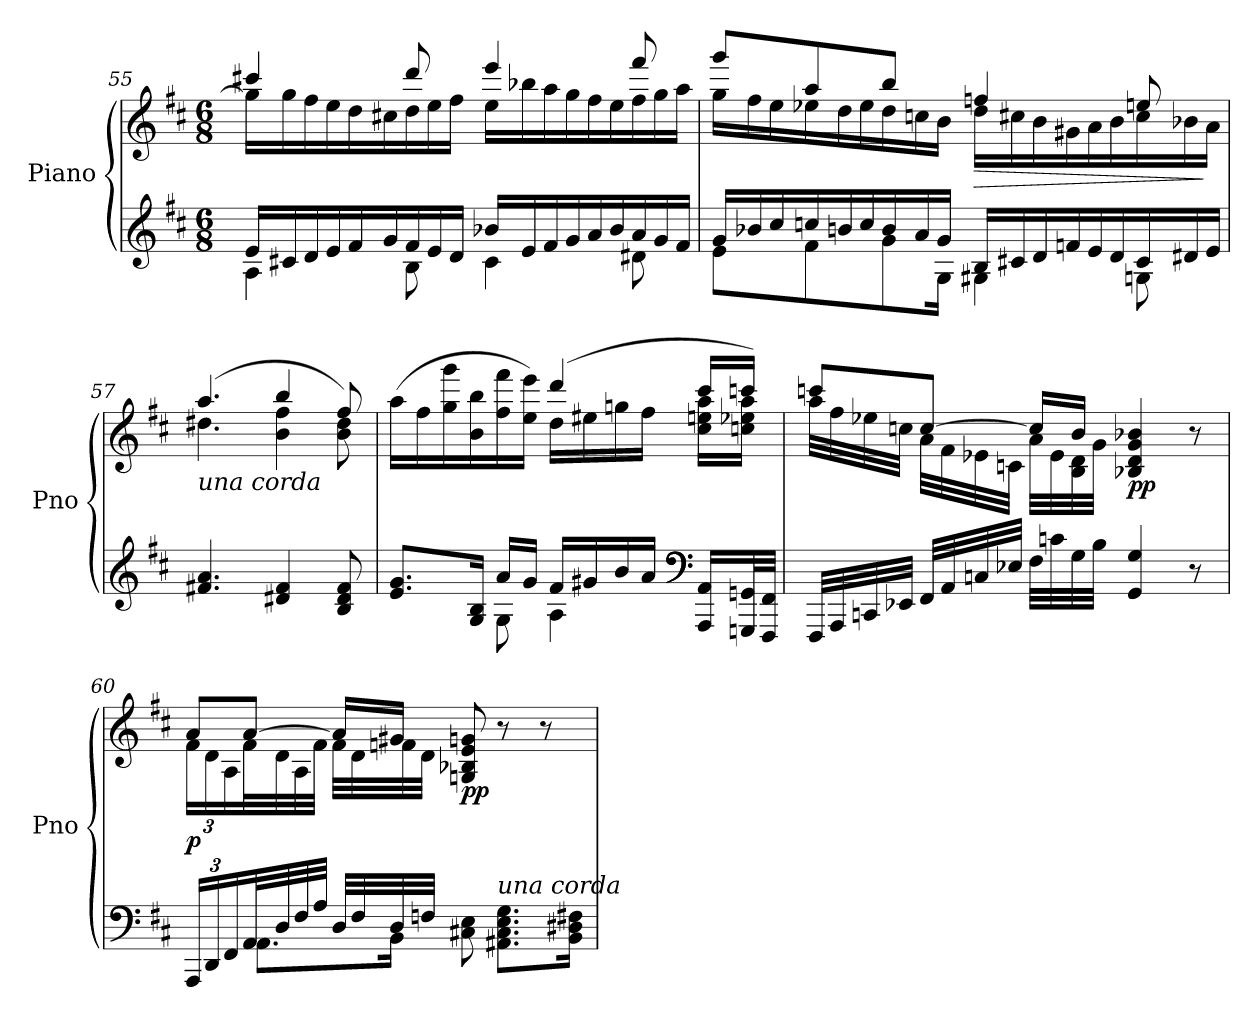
**kern	**kern	**dynam
*part1	*part1	*part1
*staff2	*staff1	*staff1/2
*I"Piano	*	*
*I'Pno	*	*
!!LO:LB:g=z
*clefG2	*clefG2	*
*k[f#c#]	*k[f#c#]	*
*M6/8	*M6/8	*
=55	=55	=55
*	*^	*
*Xtuplet	*	*Xtuplet	*
*^	*	*	*
!	!	!	!	!LO:DY:b
24e/LL	4A\	4ccc#X/	24gg\LL]	other-dynamics
24c#X/	.	.	24gg\	.
24d/	.	.	24ff#\	.
24e/	.	.	24ee\	.
24f#/	.	.	24dd\	.
24g/	.	.	24cc#X\	.
24f#/	8B\	8ddd/	24dd\	.
24e/	.	.	24ee\	.
24d/JJ	.	.	24ff#\JJ	.
24b-X/LL	4c#\	4eee/	24ee\LL	.
24e/	.	.	24bb-X\	.
24f#/	.	.	24aa\	.
24g/	.	.	24gg\	.
24a/	.	.	24ff#\	.
24b-/	.	.	24ee\	.
24a/	8d#X\	8fff#/	24ff#\	.
24g/	.	.	24gg\	.
24f#/JJ	.	.	24aa\JJ	.
=56	=56	=56	=56	=56
24g/LL	8e\L	8ggg/L	24gg\LL	.
24b-X/	.	.	24ff#\	.
24cc#/	.	.	24ee\	.
24ccn/	8f#\	8aa/	24ee-X\	.
24bn/	.	.	24dd\	.
24cc/	.	.	24ee-\	.
24b/	12g\	8bb/J	24dd\	.
24a/	.	.	24ccn\	.
24g/JJ	24G\Jk	.	24b\JJ	.
!	!	!	!	!LO:HP:b
24B/LL	4G#X\	4ffn/	24dd\LL	>
24c#X/	.	.	24cc#X\	.
24d/	.	.	24b\	.
24fn/	.	.	24g#X\	.
24e/	.	.	24a\	.
24d/	.	.	24b\	.
24c#/	8Gn\	8een/	24cc#\	.
24d#X/	.	.	24b-X\	.
24e/JJ	.	.	24a\JJ	]
*v	*v	*	*	*
!!LO:PB:g=z	!!
=57	=57	=57	=57
!	!LO:TX:b:i:t=una corda	!	!
4.f#X/ 4.a/	(4.aa/	4.dd#X\	.
4d#X/ 4f#/	4bb/	4b\ 4ff#\	.
8B/ 8d#/ 8f#/	8ff#/)	8b\ 8dd#\	.
=58	=58	=58	=58
*^	*	*	*
8.e/ 8.g/L	4ryy	(>16aa\LL	4.ryy	.
.	.	16ff#\	.	.
.	.	16gg\ 16ggg\	.	.
16G/ 16B/Jk	.	16b\ 16bb\	.	.
16a/LL	8G\	16ff#\ 16fff#\	.	.
16g/JJ	.	16ee\ 16eee\JJ)	.	.
!	!	!	!	!LO:DY:b
16f#/LL	4A\	(4ddd/	16dd\LL	other-dynamics
16g#X/	.	.	16ee#X\	.
16b/	.	.	16ggn\	.
16a/JJ	.	.	16ff#\JJ	.
*clefF4	*	*	*	*
!	!	!	!	!LO:DY:b
16AAA/ 16AA/LL	8ryy	16ccc#/LL	16cc#\ 16een\ 16aa\LL	other-dynamics
32GGGn/ 32GGn/L	.	16cccn/JJ)	16ccn\ 16ee-X\ 16aa\JJ	.
32FFF#/ 32FF#/JJJ	.	.	.	.
*v	*v	*	*	*
=59	=59	=59	=59
!	!	!	!LO:DY:b
32FFF#/LLL	8cccn/L	32aa\LLL	other-dynamics
32AAA/	.	32ff#\	.
32CCn/	.	32ee-X\	.
32EE-X/JJJ	.	32ccn\JJJ	.
32FF#/LLL	[8cc/J	32a\LLL	.
32AA/	.	32f#\	.
32Cn/	.	32e-X\	.
32E-X/JJJ	.	32cn\JJJ	.
32F#\LLL	16cc/LL]	32a\LLL	.
32cn\	.	32e-\	.
32G\	16b/JJ	32B\ 32d\	.
32B\JJJ	.	32g\JJJ	.
!	!	!	!LO:DY:b
4GG/ 4G/	4B-X/ 4d/ 4g/ 4b-X/	4.ryy	pp
8r	8r	.	.
!!LO:LB:g=z	!!
=60	=60	=60	=60
*tuplet	*	*	*
*Xbrackettup	*	*tuplet	*
*^	*	*	*
*	*	*	*Xbrackettup	*
!	!	!	!	!LO:DY:b
24AAA/LL	8ryy	8a/L	24f#\LL	p
24DD/	.	.	24d\	.
!	!	!	!	!LO:DY:b
24FF#/	.	.	24A\	other-dynamics
32AA/L	8.AA\L	[8a/J	32f#\L	.
32D/	.	.	32d\	.
32F#/	.	.	32A\	.
32A/JJJ	.	.	32f#\JJJ	.
32D/LLL	.	16a/LL]	32f#\LLL	.
32F#/	.	.	32d\	.
32D/	16BB\Jk	16g#X/JJ	32fn\	.
32Fn/JJJ	.	.	32d\JJJ	.
!	!	!	!	!LO:DY:b
8C#X\ 8E\	4.ryy	8Gn/ 8B-X/ 8e/ 8gn/	4.ryy	pp
!LO:TX:a:i:t=una corda	!	!	!	!
8.AA#X\ 8.C#\ 8.E\ 8.G\L	.	8r	.	.
.	.	8r	.	.
16BB\ 16D#X\ 16F#X\Jk	.	.	.	.
*v	*v	*	*	*
*	*v	*v	*
=	=	=
*-	*-	*-
